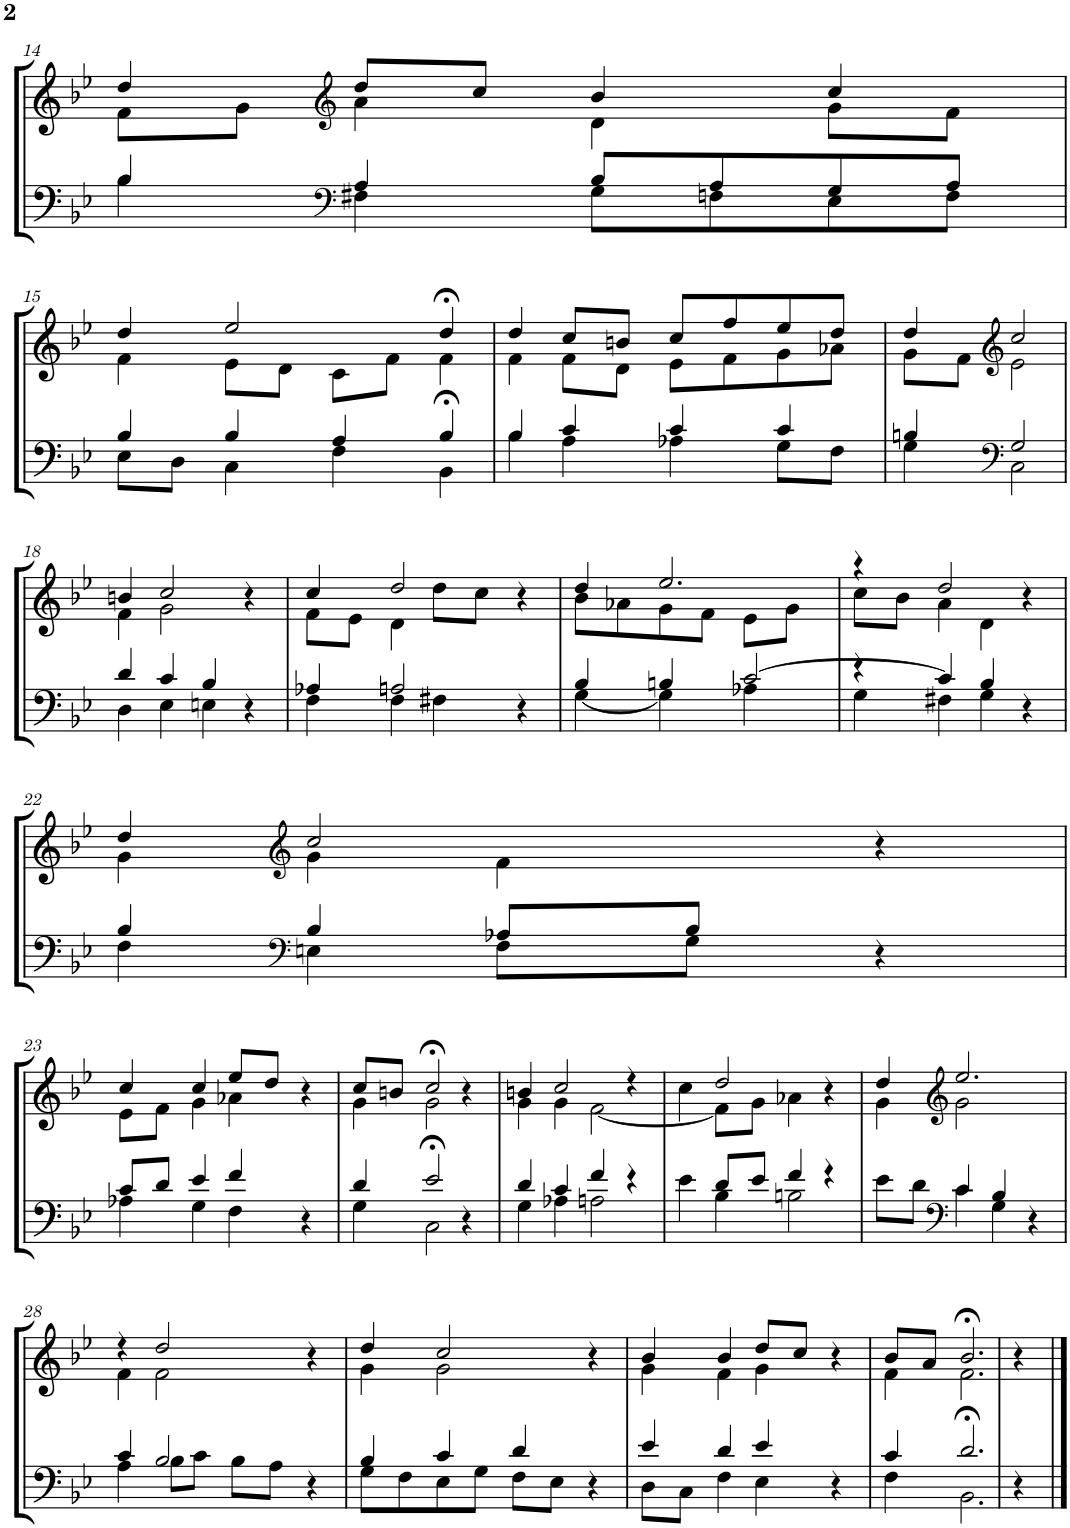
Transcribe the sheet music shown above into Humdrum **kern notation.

**kern	**kern
*part2	*part1
*staff2	*staff1
*I"Tenor/Baß	*I"Sopran/Alt
!!LO:PB:g=z
*clefF4	*clefG2
*k[b-e-]	*k[b-e-]
*M4/4	*M4/4
=14	=14
*^	*^
4B-/	4B-\	4dd/	8f\L
.	.	.	8g\J
*clefF4	*	*clefG2	*
4A/	4F#X\	8dd/L	4a\
.	.	8cc/J	.
8B-/L	8G\L	4b-/	4d\
8A/	8Fn\	.	.
8G/	8E-\	4cc/	8g\L
8A/J	8F\J	.	8f\J
!!LO:LB:g=z	!!
=15	=15	=15	=15
4B-/	8E-\L	4dd/	4f\
.	8D\J	.	.
4B-/	4C\	2ee-/	8e-\L
.	.	.	8d\J
4A/	4F\	.	8c\L
.	.	.	8f\J
4B-/	4BB->\	4dd>/	4f\
=16	=16	=16	=16
4B-/	4B-\	4dd/	4f\
4c/	4A\	8cc/L	8f\L
.	.	8bn/J	8d\J
4c/	4A-X\	8cc/L	8e-\L
.	.	8ff/	8f\
4c/	8G\L	8ee-/	8g\
.	8F\J	8dd/J	8a-X\J
=17	=17	=17	=17
4Bn/	4G\	4dd/	8g\L
.	.	.	8f\J
*clefF4	*	*clefG2	*
2G/	2C\	2cc/	2e-\
!!LO:LB:g=z	!!
=18	=18	=18	=18
4d/	4D\	4bn/	4f\
4c/	4E-\	2cc/	2g\
4B-/	4En\	.	.
4r	4ryy	4r	4ryy
=19	=19	=19	=19
4A-X/	4F\	4cc/	8f\L
.	.	.	8e-\J
2An/	4F\	2dd/	4d\
.	4F#X\	.	8dd\L
.	.	.	8cc\J
4r	4ryy	4r	4ryy
=20	=20	=20	=20
4B-/	[4G\	4dd/	8b-\L
.	.	.	8a-X\
4Bn/	4G\]	2.ee-/	8g\
.	.	.	8f\J
[2c/	4A-X\	.	8e-\L
.	.	.	8g\J
.	4ryy	.	4ryy
=21	=21	=21	=21
4r	4G\	4r	8cc\L
.	.	.	8b-\J
4c/]	4F#X\	2dd/	4a\
4B-/	4G\	.	4d\
4r	4ryy	4r	4ryy
!!LO:LB:g=z	!!
=22	=22	=22	=22
4B-/	4F\	4dd/	4g\
*clefF4	*	*clefG2	*
4B-/	4En\	2cc/	4g\
8A-X/L	8F\L	.	4f\
8B-/J	8G\J	.	.
4r	4ryy	4r	4ryy
!!LO:LB:g=z	!!
=23	=23	=23	=23
8c/L	4A-X\	4cc/	8e-\L
8d/J	.	.	8f\J
4e-/	4G\	4cc/	4g\
4f/	4F\	8ee-/L	4a-X\
.	.	8dd/J	.
4r	4ryy	4r	4ryy
=24	=24	=24	=24
4d/	4G\	8cc/L	4g\
.	.	8bn/J	.
2e-/	2C>\	2cc>/	2g\
4r	4ryy	4r	4ryy
=25	=25	=25	=25
4d/	4G\	4bn/	4g\
4c/	4A-X\	2cc/	4g\
4f/	2An\	.	[2f\
4r	.	4r	.
=26	=26	=26	=26
4e-\	4ryy	4cc\	4ryy
8d/L	4B-\	2dd/	8f\L]
8e-/J	.	.	8g\J
4f/	2Bn\	.	4a-X\
4r	.	4r	4ryy
=27	=27	=27	=27
8e-\L	4ryy	4dd/	4g\
8d\J	.	.	.
*clefF4	*	*clefG2	*
4c/	4c\	2.ee-/	2g\
4B-/	4G\	.	.
4r	4ryy	.	4ryy
!!LO:LB:g=z	!!
=28	=28	=28	=28
4c/	4A\	4r	4f\
2B-/	8B-\L	2dd/	2f\
.	8c\J	.	.
.	8B-\L	.	.
.	8A\J	.	.
4r	4ryy	4r	4ryy
=29	=29	=29	=29
4B-/	8G\L	4dd/	4g\
.	8F\	.	.
4c/	8E-\	2cc/	2g\
.	8G\J	.	.
4d/	8F\L	.	.
.	8E-\J	.	.
4r	4ryy	4r	4ryy
=30	=30	=30	=30
4e-/	8D\L	4b-/	4g\
.	8C\J	.	.
4d/	4F\	4b-/	4f\
4e-/	4E-\	8dd/L	4g\
.	.	8cc/J	.
4r	4ryy	4r	4ryy
=31	=31	=31	=31
4c/	4F\	8b-/L	4f\
.	.	8a/J	.
2.d/	2.BB->\	2.b->/	2.f\
*v	*v	*	*
*	*v	*v
=32	=32
4r	4r
==	==
*-	*-
